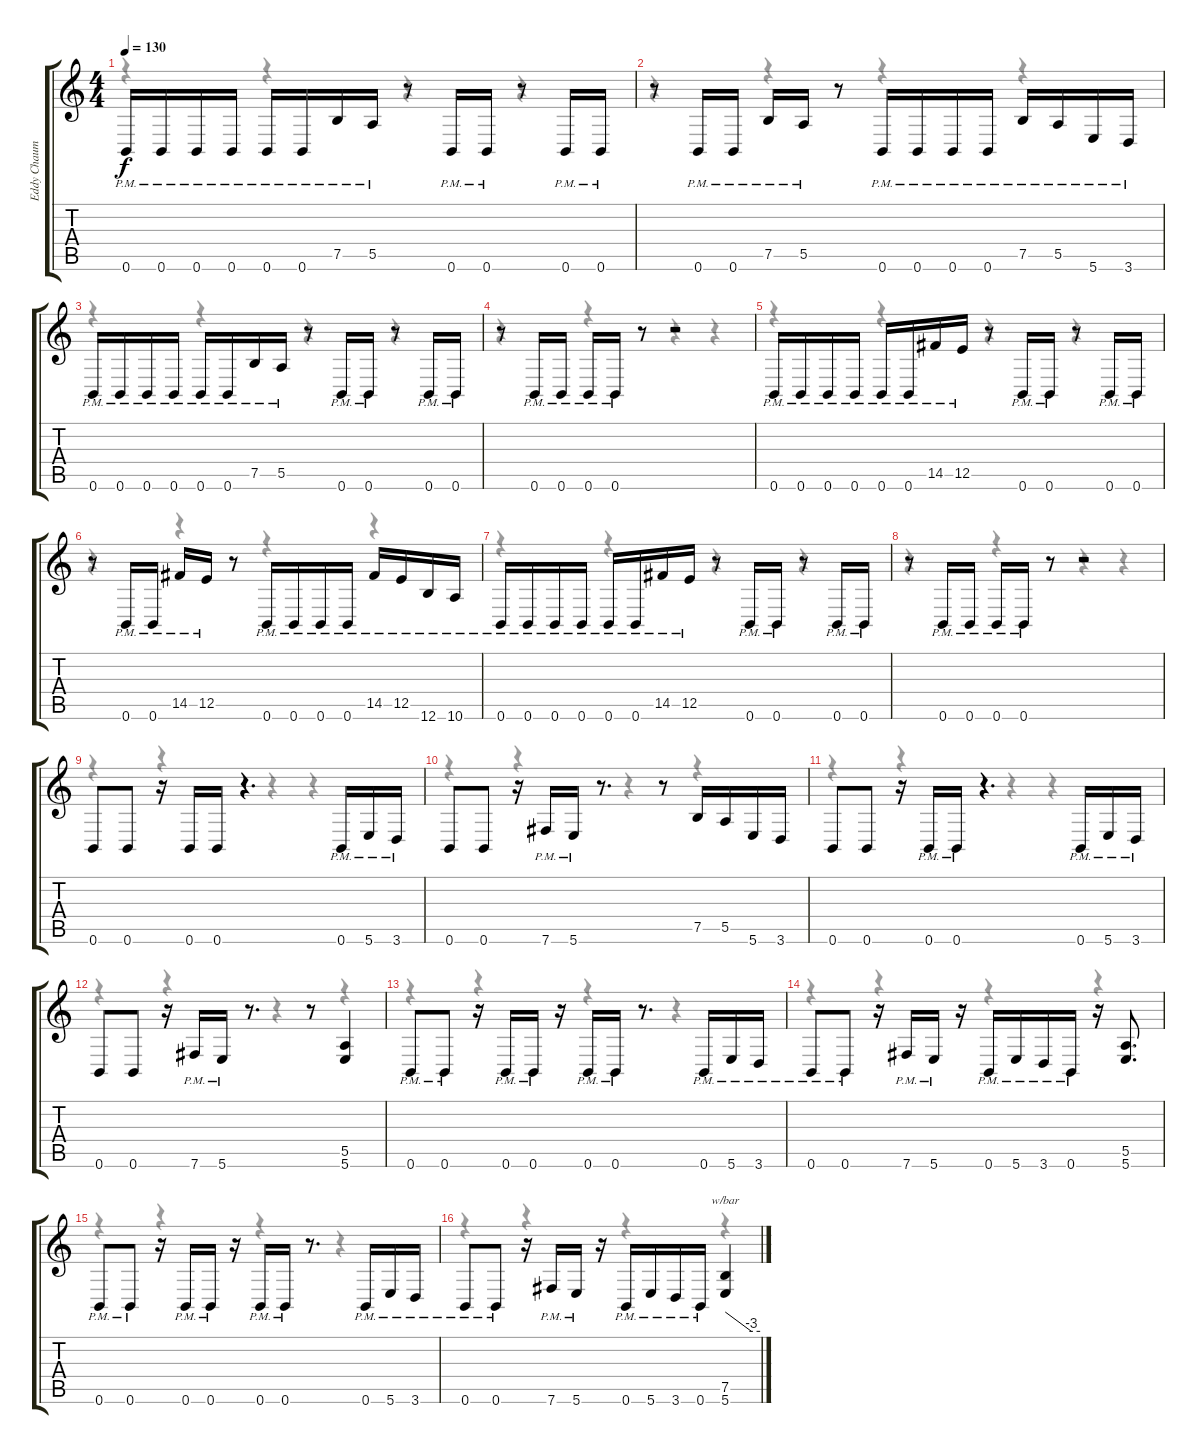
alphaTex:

\track ("Eddy Chaumulot (Rythm)" "Eddy Chaum") {instrument distortionguitar}
\staff {score tabs}
\tuning (B3 Gb3 D3 A2 E2 B1) {hide}
\voice
\ts (4 4)
\tempo 130
\clef g2
\ks c
0.6{pm}.16{dy f} 0.6{pm}.16 0.6{pm}.16 0.6{pm}.16 0.6{pm}.16 0.6{pm}.16 7.5{pm}.16 5.5{pm}.16 r.8 0.6{pm}.16 0.6{pm}.16 r.8 0.6{pm}.16 0.6{pm}.16 |
r.8 0.6{pm}.16 0.6{pm}.16 7.5{pm}.16 5.5{pm}.16 r.8 0.6{pm}.16 0.6{pm}.16 0.6{pm}.16 0.6{pm}.16 7.5{pm}.16 5.5{pm}.16 5.6{pm}.16 3.6{pm}.16 |
0.6{pm}.16 0.6{pm}.16 0.6{pm}.16 0.6{pm}.16 0.6{pm}.16 0.6{pm}.16 7.5{pm}.16 5.5{pm}.16 r.8 0.6{pm}.16 0.6{pm}.16 r.8 0.6{pm}.16 0.6{pm}.16 |
r.8 0.6{pm}.16 0.6{pm}.16 0.6{pm}.16 0.6{pm}.16 r.8 r.2 |
0.6{pm}.16 0.6{pm}.16 0.6{pm}.16 0.6{pm}.16 0.6{pm}.16 0.6{pm}.16 14.5{pm}.16 12.5{pm}.16 r.8 0.6{pm}.16 0.6{pm}.16 r.8 0.6{pm}.16 0.6{pm}.16 |
r.8 0.6{pm}.16 0.6{pm}.16 14.5{pm}.16 12.5{pm}.16 r.8 0.6{pm}.16 0.6{pm}.16 0.6{pm}.16 0.6{pm}.16 14.5{pm}.16 12.5{pm}.16 12.6{pm}.16 10.6{pm}.16 |
0.6{pm}.16 0.6{pm}.16 0.6{pm}.16 0.6{pm}.16 0.6{pm}.16 0.6{pm}.16 14.5{pm}.16 12.5{pm}.16 r.8 0.6{pm}.16 0.6{pm}.16 r.8 0.6{pm}.16 0.6{pm}.16 |
r.8 0.6{pm}.16 0.6{pm}.16 0.6{pm}.16 0.6{pm}.16 r.8 r.2 |
0.6.8 0.6.8 r.16 0.6.16 0.6.16 r.4{d} 0.6{pm}.16 5.6{pm}.16 3.6{pm}.16 |
0.6.8 0.6.8 r.16 7.6{pm}.16 5.6{pm}.16 r.8{d} r.8 7.5.16 5.5.16 5.6.16 3.6.16 |
0.6.8 0.6.8 r.16 0.6{pm}.16 0.6{pm}.16 r.4{d} 0.6{pm}.16 5.6{pm}.16 3.6{pm}.16 |
0.6.8 0.6.8 r.16 7.6{pm}.16 5.6{pm}.16 r.8{d} r.8 (5.5 5.6).4 |
0.6{pm}.8 0.6{pm}.8 r.16 0.6{pm}.16 0.6{pm}.16 r.16 0.6{pm}.16 0.6{pm}.16 r.8{d} 0.6{pm}.16 5.6{pm}.16 3.6{pm}.16 |
0.6{pm}.8 0.6{pm}.8 r.16 7.6{pm}.16 5.6{pm}.16 r.16 0.6{pm}.16 5.6{pm}.16 3.6{pm}.16 0.6{pm}.16 r.16 (5.5 5.6).8{d} |
0.6{pm}.8 0.6{pm}.8 r.16 0.6{pm}.16 0.6{pm}.16 r.16 0.6{pm}.16 0.6{pm}.16 r.8{d} 0.6{pm}.16 5.6{pm}.16 3.6{pm}.16 |
0.6{pm}.8 0.6{pm}.8 r.16 7.6{pm}.16 5.6{pm}.16 r.16 0.6{pm}.16 5.6{pm}.16 3.6{pm}.16 0.6{pm}.16 (7.5 5.6).4{tbe (custom default 0 0 45 -12 60 -12)}
\voice
\clef g2
\ottava regular
\simile none
\ks c
r.4{dy f} r.4 r.4 r.4 |
r.4 r.4 r.4 r.4 |
r.4 r.4 r.4 r.4 |
r.4 r.4 r.4 r.4 |
r.4 r.4 r.4 r.4 |
r.4 r.4 r.4 r.4 |
r.4 r.4 r.4 r.4 |
r.4 r.4 r.4 r.4 |
r.4 r.4 r.4 r.4 |
r.4 r.4 r.4 r.4 |
r.4 r.4 r.4 r.4 |
r.4 r.4 r.4 r.4 |
r.4 r.4 r.4 r.4 |
r.4 r.4 r.4 r.4 |
r.4 r.4 r.4 r.4 |
r.4 r.4 r.4 r.4
